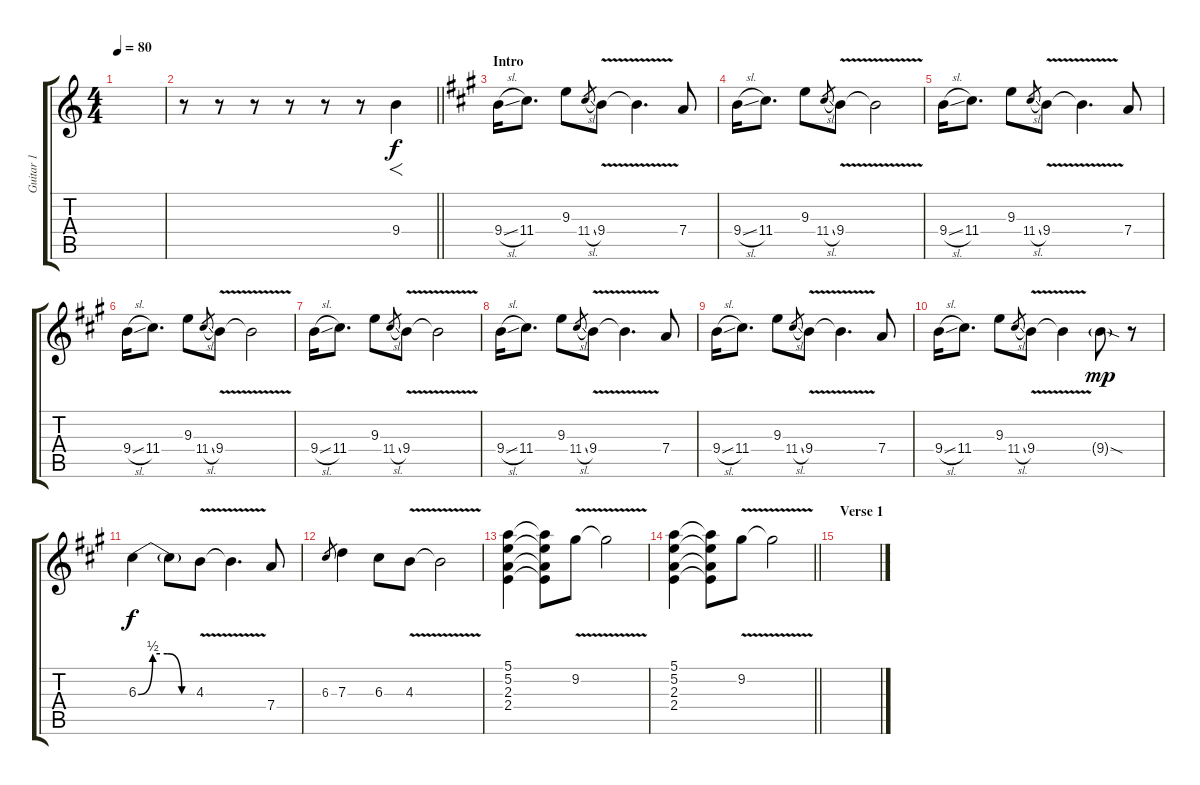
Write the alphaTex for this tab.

\track ("Guitar 1" "Guitar 1") {instrument distortionguitar}
\staff {score tabs}
\tuning (E4 B3 G3 D3 A2 E2) {hide}
\ts (4 4)
\tempo 80
\clef g2
\ks c
|
\barLineRight lightlight
r.8 r.8 r.8 r.8 r.8 r.8 9.4.4{f} |
\section ("" "Intro")
\ks a
9.4{sl}.16 11.4.8{d} 9.3.8 11.4{sl}.8{gr} 9.4{v}.8 9.4{t}.4{d} 7.4.8 |
9.4{sl}.16 11.4.8{d} 9.3.8 11.4{sl}.8{gr} 9.4{v}.8 9.4{t}.2 |
9.4{sl}.16 11.4.8{d} 9.3.8 11.4{sl}.8{gr} 9.4{v}.8 9.4{t}.4{d} 7.4.8 |
9.4{sl}.16 11.4.8{d} 9.3.8 11.4{sl}.8{gr} 9.4{v}.8 9.4{t}.2 |
9.4{sl}.16 11.4.8{d} 9.3.8 11.4{sl}.8{gr} 9.4{v}.8 9.4{t}.2 |
9.4{sl}.16 11.4.8{d} 9.3.8 11.4{sl}.8{gr} 9.4{v}.8 9.4{t}.4{d} 7.4.8 |
9.4{sl}.16 11.4.8{d} 9.3.8 11.4{sl}.8{gr} 9.4{v}.8 9.4{t}.4{d} 7.4.8 |
9.4{sl}.16 11.4.8{d} 9.3.8 11.4{sl}.8{gr} 9.4{v}.8 9.4{t}.4 9.4{sod g}.8{dy mp} r.8 |
6.3{be (custom 0 0 15 2 30 2 45 0 60 0)}.4{dy f} 6.3{t}.8 4.3{v}.8 4.3{t}.4{d} 7.4.8 |
6.3.8{gr} 7.3.4 6.3.8 4.3{v}.8 4.3{t}.2 |
(5.1 5.2 2.3 2.4).4 (5.1{t} 5.2{t} 2.3{t} 2.4{t}).8 9.2{v}.8 9.2{t}.2 |
\barLineRight lightlight
(5.1 5.2 2.3 2.4).4 (5.1{t} 5.2{t} 2.3{t} 2.4{t}).8 9.2{v}.8 9.2{t}.2 |
\section ("" "Verse 1")
